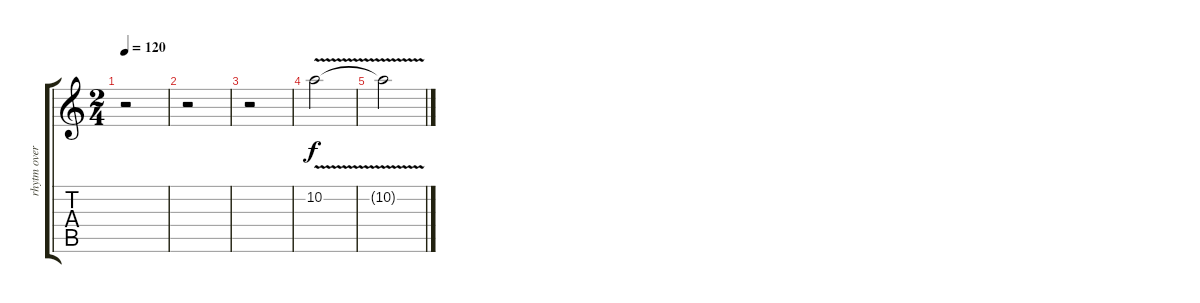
\track ("rhytm overdrive" "rhytm over") {instrument overdrivenguitar}
\staff {score tabs}
\tuning (E4 B3 G3 D3 A2 D2) {hide}
\ts (2 4)
\tempo 120
\clef g2
\ks c
r.2{dy f} |
r.2 |
r.2 |
10.2{v}.2 |
10.2{v t}.2
